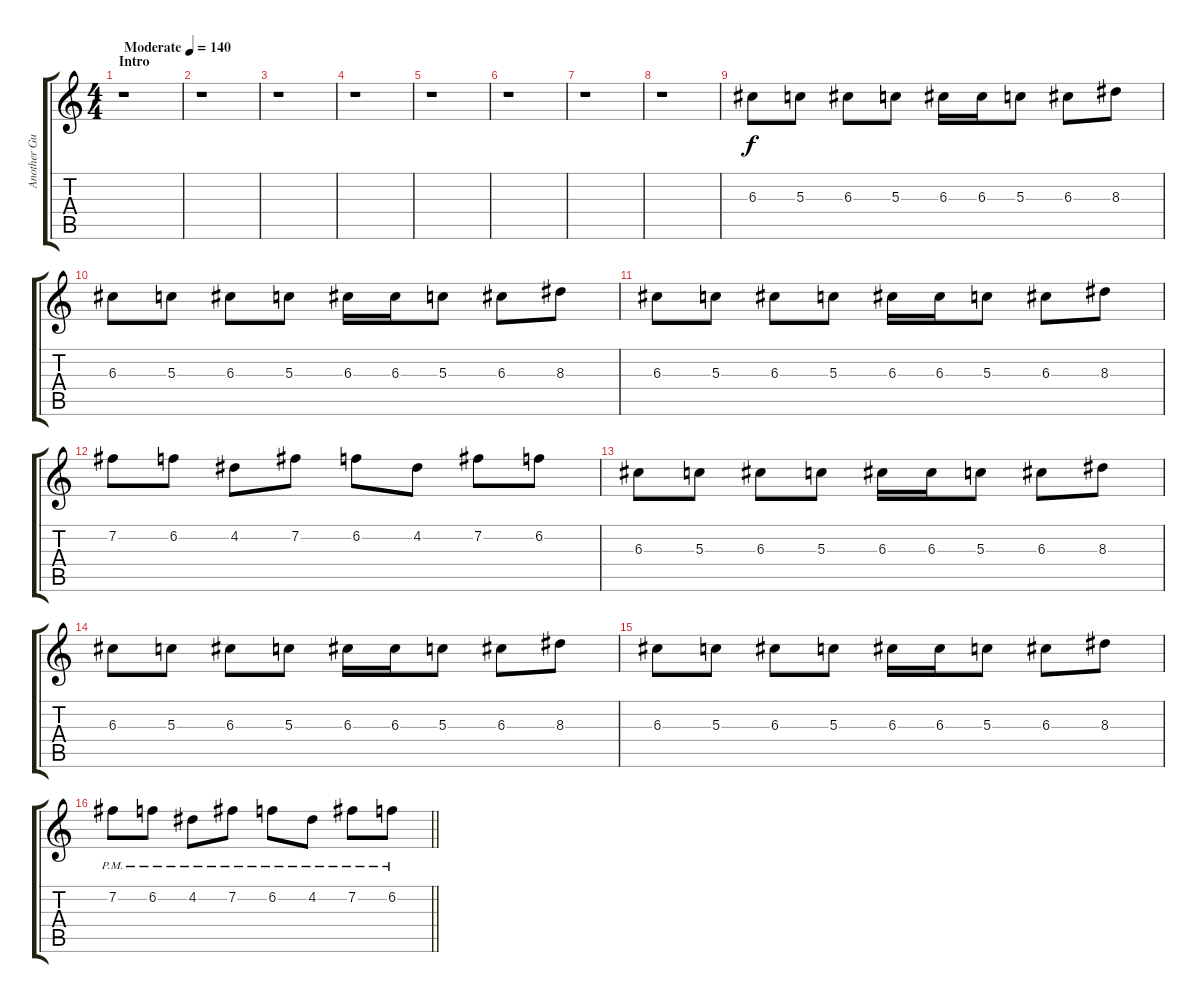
\track ("Another Guitar" "Another Gu") {instrument distortionguitar}
\staff {score tabs}
\tuning (E4 B3 G3 D3 A2 E2) {hide}
\ts (4 4)
\section ("" "Intro")
\tempo (140 "Moderate")
\clef g2
\ks c
r.1{dy f instrument distortionguitar} |
r.1 |
r.1 |
r.1 |
r.1 |
r.1 |
r.1 |
r.1 |
6.3.8 5.3.8 6.3.8 5.3.8 6.3.16 6.3.16 5.3.8 6.3.8 8.3.8 |
6.3.8 5.3.8 6.3.8 5.3.8 6.3.16 6.3.16 5.3.8 6.3.8 8.3.8 |
6.3.8 5.3.8 6.3.8 5.3.8 6.3.16 6.3.16 5.3.8 6.3.8 8.3.8 |
7.2.8 6.2.8 4.2.8 7.2.8 6.2.8 4.2.8 7.2.8 6.2.8 |
6.3.8 5.3.8 6.3.8 5.3.8 6.3.16 6.3.16 5.3.8 6.3.8 8.3.8 |
6.3.8 5.3.8 6.3.8 5.3.8 6.3.16 6.3.16 5.3.8 6.3.8 8.3.8 |
6.3.8 5.3.8 6.3.8 5.3.8 6.3.16 6.3.16 5.3.8 6.3.8 8.3.8 |
\barLineRight lightlight
7.2{pm}.8 6.2{pm}.8 4.2{pm}.8 7.2{pm}.8 6.2{pm}.8 4.2{pm}.8 7.2{pm}.8 6.2{pm}.8
